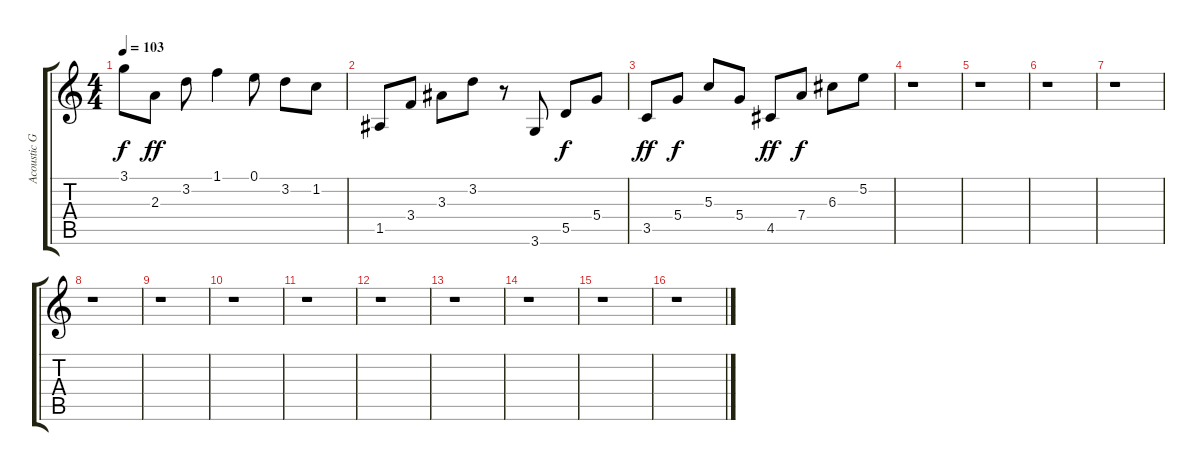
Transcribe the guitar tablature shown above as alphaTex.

\track ("Acoustic Guitar" "Acoustic G") {instrument acousticguitarsteel}
\staff {score tabs}
\tuning (E4 B3 G3 D3 A2 E2) {hide}
\ts (4 4)
\tempo 103
\clef g2
\ks c
3.1{t}.8{dy f} 2.3.8{dy ff} 3.2.8 1.1.4 0.1.8 3.2.8 1.2.8 |
1.5.8 3.4.8 3.3.8 3.2.8 r.8 3.6.8 5.5.8{dy f} 5.4.8 |
3.5.8{dy ff} 5.4.8{dy f} 5.3.8 5.4.8 4.5.8{dy ff} 7.4.8{dy f} 6.3.8 5.2.8 |
r.1 |
r.1 |
r.1 |
r.1 |
r.1 |
r.1 |
r.1 |
r.1 |
r.1 |
r.1 |
r.1 |
r.1 |
r.1
